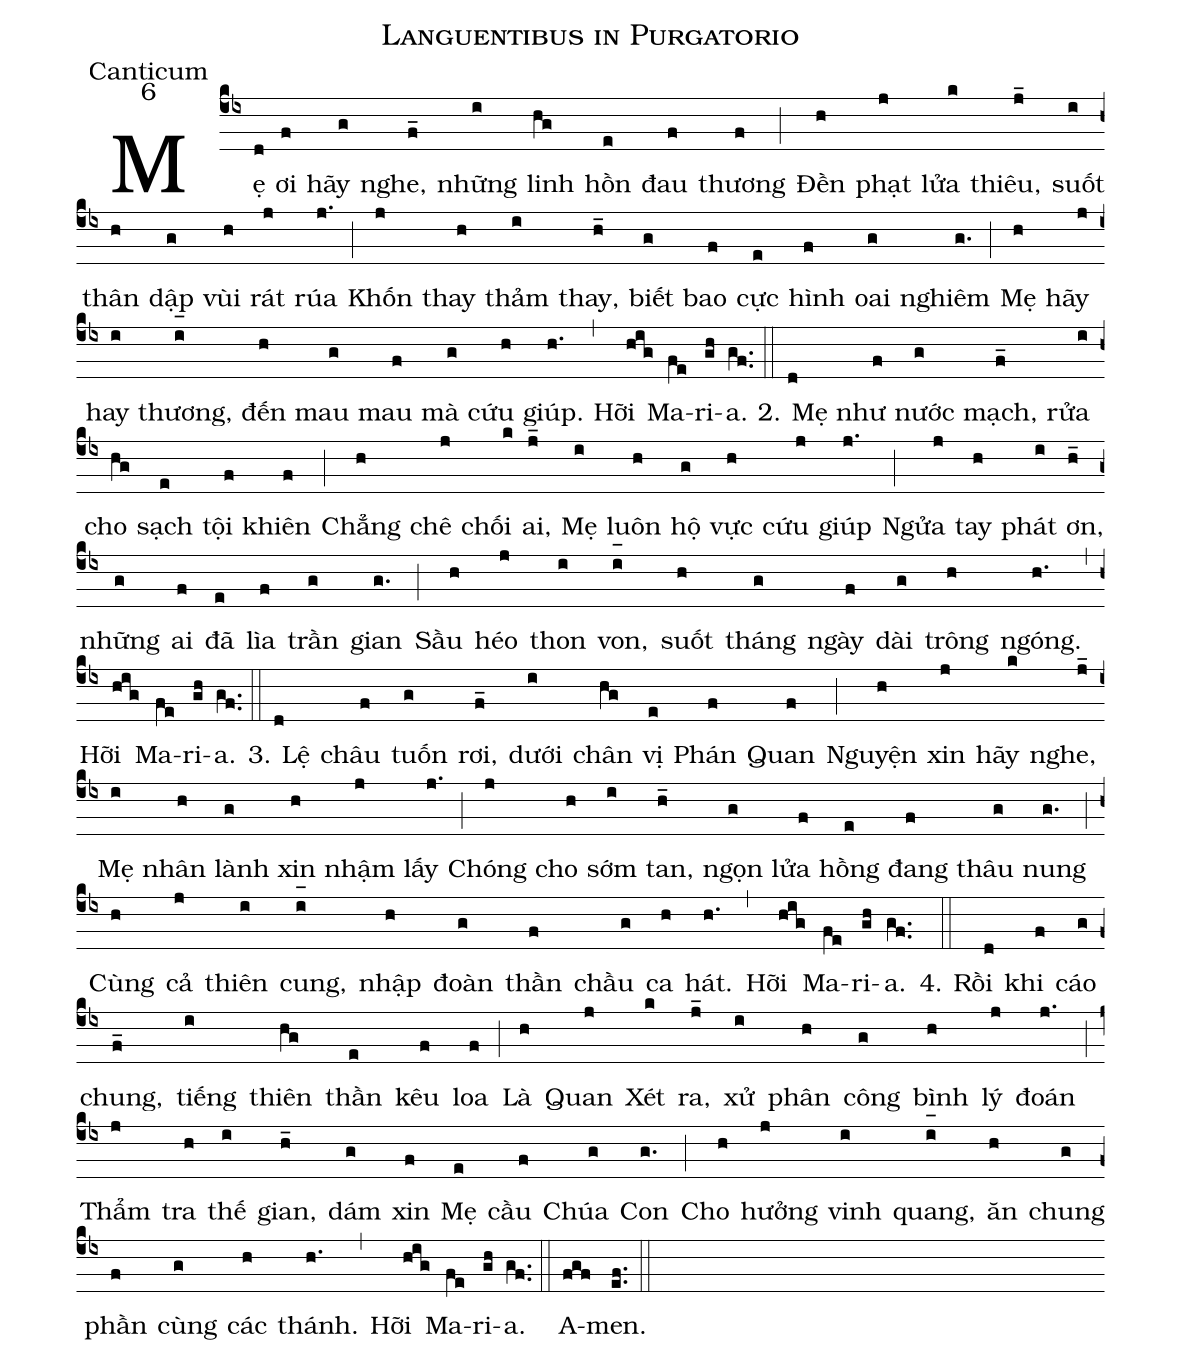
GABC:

name:Languentibus in Purgatorio;
office-part:Canticum;
mode:6;
%%
(cb4)Mẹ(d) ơi(f) hãy(g) nghe,(f_) những(i) linh(hg) hồn(e) đau(f) thương(f) (;)
Đền(h) phạt(j) lửa(k) thiêu,(j_) suốt(i) thân(h) dập(g) vùi(h) rát(j) rúa(j.) (;)
Khốn(j) thay(h) thảm(i) thay,(h_) biết(g) bao(f) cực(e) hình(f) oai(g) nghiêm(g.) (;)
Mẹ(h) hãy(j) hay(i) thương,(i_[oh:h]) đến(h) mau(g) mau(f) mà(g) cứu(h) giúp.(h.) (,) Hỡi(hig) Ma(fe)ri(gh)a.(gf..) (::)
2. Mẹ(d) như(f) nước(g) mạch,(f_) rửa(i) cho(hg) sạch(e) tội(f) khiên(f) (;)
Chẳng(h) chê(j) chối(k) ai,(j_) Mẹ(i) luôn(h) hộ(g) vực(h) cứu(j) giúp(j.) (;)
Ngửa(j) tay(h) phát(i) ơn,(h_) những(g) ai(f) đã(e) lìa(f) trần(g) gian(g.) (;)
Sầu(h) héo(j) thon(i) von,(i_[oh:h]) suốt(h) tháng(g) ngày(f) dài(g) trông(h) ngóng.(h.) (,) Hỡi(hig) Ma(fe)ri(gh)a.(gf..) (::)
3. Lệ(d) châu(f) tuốn(g) rơi,(f_) dưới(i) chân(hg) vị(e) Phán(f) Quan(f) (;)
Nguyện(h) xin(j) hãy(k) nghe,(j_) Mẹ(i) nhân(h) lành(g) xin(h) nhậm(j) lấy(j.) (;)
Chóng(j) cho(h) sớm(i) tan,(h_) ngọn(g) lửa(f) hồng(e) đang(f) thâu(g) nung(g.) (;)
Cùng(h) cả(j) thiên(i) cung,(i_[oh:h]) nhập(h) đoàn(g) thần(f) chầu(g) ca(h) hát.(h.) (,) Hỡi(hig) Ma(fe)ri(gh)a.(gf..) (::)
4. Rồi(d) khi(f) cáo(g) chung,(f_) tiếng(i) thiên(hg) thần(e) kêu(f) loa(f) (;)
Là(h) Quan(j) Xét(k) ra,(j_) xử(i) phân(h) công(g) bình(h) lý(j) đoán(j.) (;)
Thẩm(j) tra(h) thế(i) gian,(h_) dám(g) xin(f) Mẹ(e) cầu(f) Chúa(g) Con(g.) (;)
Cho(h) hưởng(j) vinh(i) quang,(i_[oh:h]) ăn(h) chung(g) phần(f) cùng(g) các(h) thánh.(h.) (,) Hỡi(hig) Ma(fe)ri(gh)a.(gf..) (::)
A(fgf)men.(ef..) (::)
